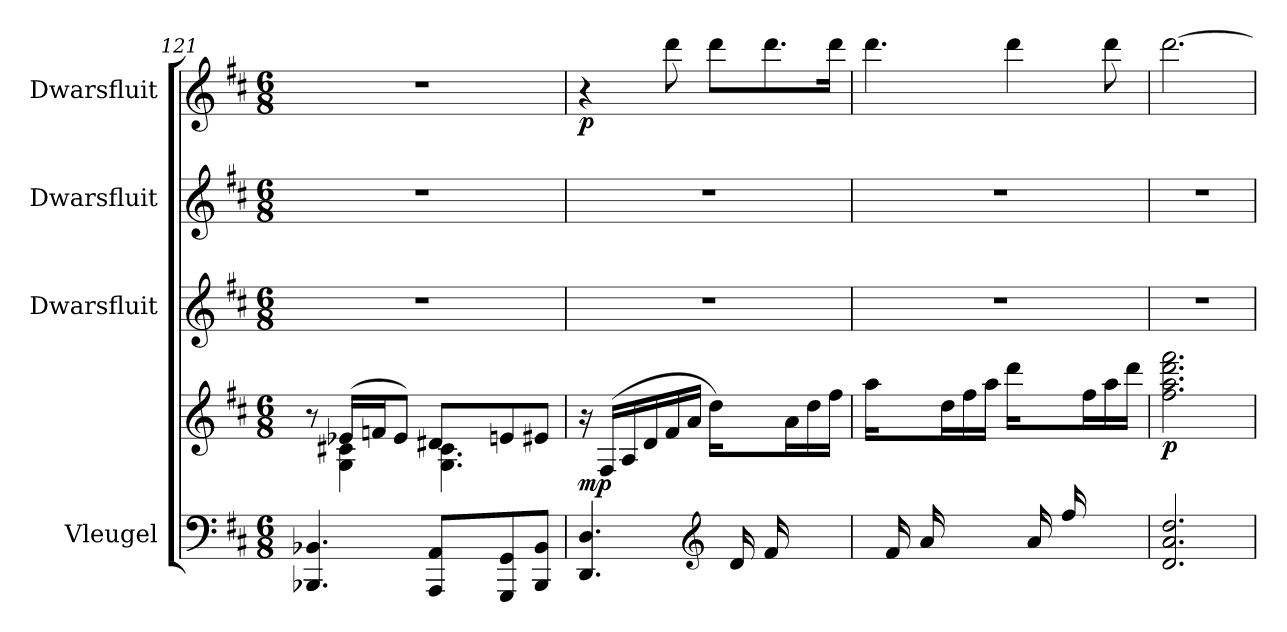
**kern	**kern	**dynam	**kern	**kern	**kern	**dynam
*part4	*part4	*part4	*part3	*part2	*part1	*part1
*staff5	*staff4	*staff4/5	*staff3	*staff2	*staff1	*staff1
*I"Vleugel	*	*	*I"Dwarsfluit	*I"Dwarsfluit	*I"Dwarsfluit	*
*clefF4	*clefG2	*	*clefG2	*clefG2	*clefG2	*
*k[f#c#]	*k[f#c#]	*	*k[f#c#]	*k[f#c#]	*k[f#c#]	*
*M6/8	*M6/8	*	*M6/8	*M6/8	*M6/8	*
=121	=121	=121	=121	=121	=121	=121
*	*^	*	*	*	*	*
4.BBB-X/ 4.BB-X/	8r	8ryy	.	2.r	2.r	2.r	.
.	(16e-X/LL	4G\ 4c#X\	.	.	.	.	.
.	16fn/J	.	.	.	.	.	.
.	8e-/J)	.	.	.	.	.	.
8AAA/ 8AA/L	8d#X/L	4.G\ 4.c#\	.	.	.	.	.
8GGG/ 8GG/	8en/	.	.	.	.	.	.
8BBB-/ 8BB-/J	8e#X/J	.	.	.	.	.	.
*	*v	*v	*	*	*	*	*
!!LO:LB:g=z
=122	=122	=122	=122	=122	=122	=122
*^	*	*	*	*	*	*
!	!	!	!LO:DY:b	!	!	!	!LO:DY:b
4..ryy	4.DD/ 4.D/	16r	mp	2.r	2.r	4r	p
.	.	(16F#/LL	.	.	.	.	.
.	.	16A/	.	.	.	.	.
.	.	16d/	.	.	.	.	.
.	.	16f#/	.	.	.	8ddd\	.
.	.	16a/JJ	.	.	.	.	.
*clefG2	*	*	*	*	*	*	*
.	8ryy	16dd\LL)	.	.	.	8ddd\L	.
(16d/	.	8ryy	.	.	.	.	.
16f#/	4ryy	.	.	.	.	8.ddd\	.
8.ryy	.	16a\	.	.	.	.	.
.	.	16dd\	.	.	.	.	.
.	.	16ff#\JJ	.	.	.	16ddd\Jk	.
=123	=123	=123	=123	=123	=123	=123	=123
16ryy	2.ryy	16aa\LL)	.	2.r	2.r	4.ddd\	.
(16f#/	.	8ryy	.	.	.	.	.
16a/	.	.	.	.	.	.	.
4ryy	.	16dd\	.	.	.	.	.
.	.	16ff#\	.	.	.	.	.
.	.	16aa\JJ	.	.	.	.	.
.	.	16ddd\LL)	.	.	.	4ddd\	.
(16a/	.	8ryy	.	.	.	.	.
16ff#/	.	.	.	.	.	.	.
8.ryy	.	16ff#\	.	.	.	.	.
.	.	16aa\	.	.	.	8ddd\	.
.	.	16ddd\JJ)	.	.	.	.	.
*v	*v	*	*	*	*	*	*
=124	=124	=124	=124	=124	=124	=124
!	!	!LO:DY:b	!	!	!	!
2.d/ 2.a/ 2.dd/	2.ff#\ 2.aa\ 2.ddd\ 2.fff#\	p	2.r	2.r	[2.ddd\	.
=	=	=	=	=	=	=
*-	*-	*-	*-	*-	*-	*-
